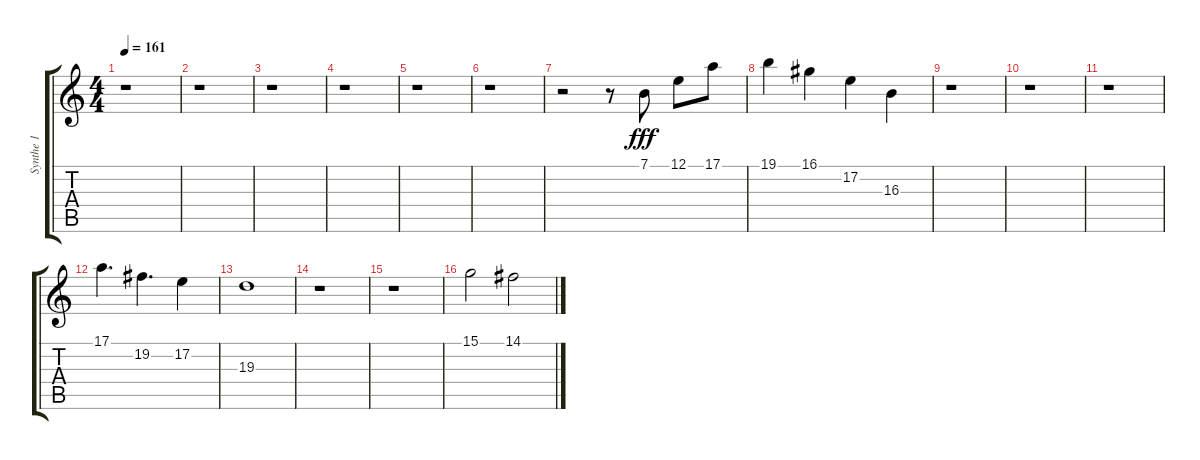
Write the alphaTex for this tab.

\track ("Synthe 1" "Synthe 1") {instrument fx5brightness}
\staff {score tabs}
\tuning (E4 B3 G3 D3 A2 E2) {hide}
\ts (4 4)
\tempo 161
\clef g2
\ks c
r.1{dy f} |
r.1 |
r.1 |
r.1 |
r.1 |
r.1 |
r.2 r.8 7.1.8{dy fff} 12.1.8 17.1.8 |
19.1.4 16.1.4 17.2.4 16.3.4 |
r.1 |
r.1 |
r.1 |
17.1.4{d} 19.2.4{d} 17.2.4 |
19.3.1 |
r.1 |
r.1 |
15.1.2 14.1.2
